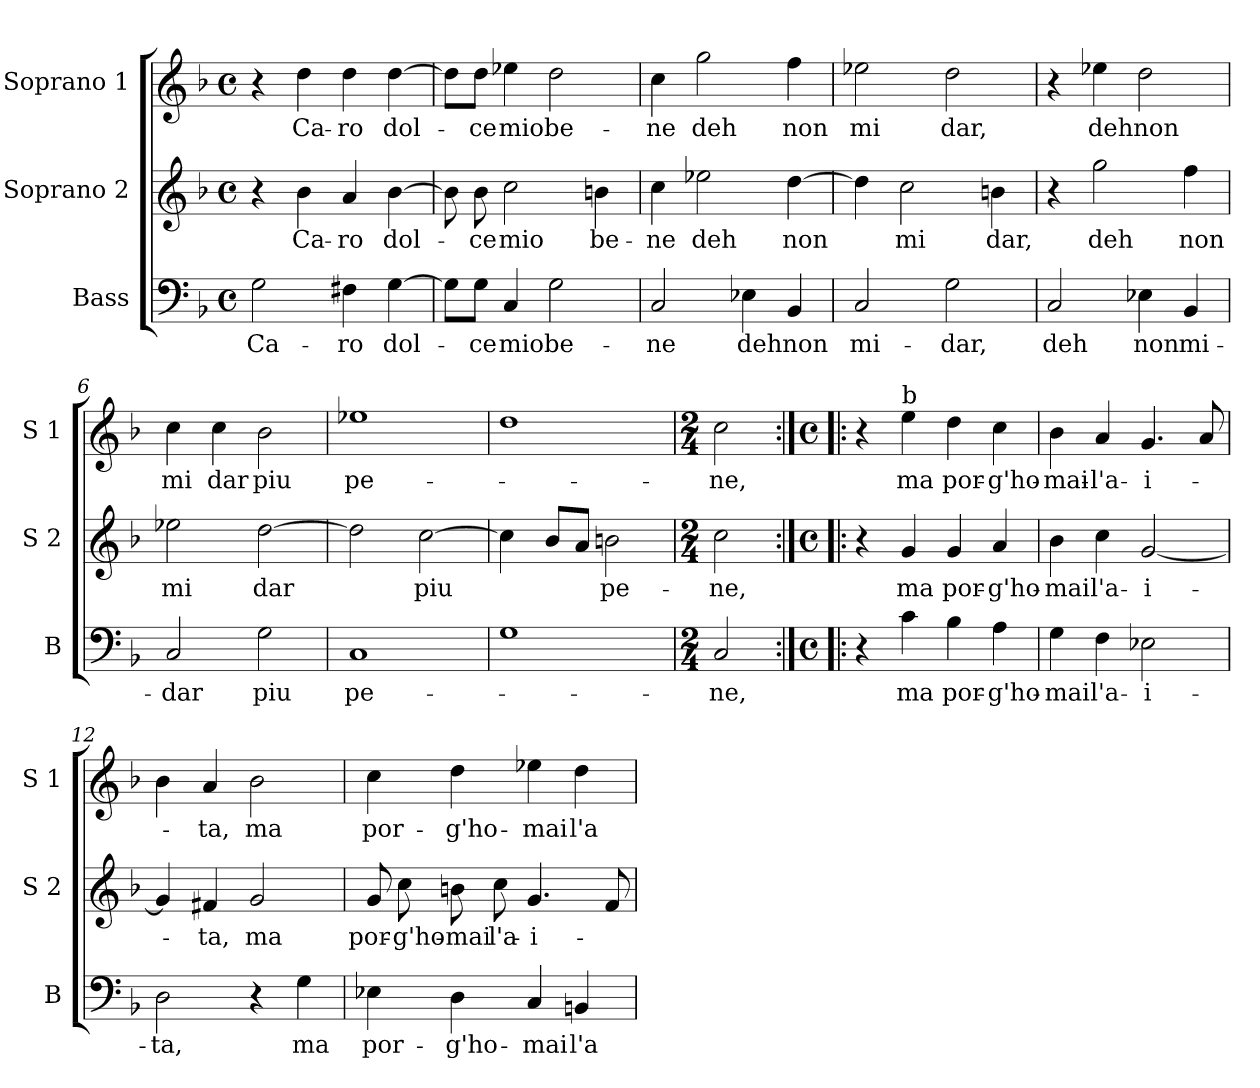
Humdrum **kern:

**kern	**text	**kern	**text	**kern	**text
*part3	*part3	*part2	*part2	*part1	*part1
*staff3	*staff3	*staff2	*staff2	*staff1	*staff1
*I"Bass	*	*I"Soprano 2	*	*I"Soprano 1	*
*I'B	*	*I'S 2	*	*I'S 1	*
*clefF4	*	*clefG2	*	*clefG2	*
*k[b-]	*	*k[b-]	*	*k[b-]	*
*F:	*	*F:	*	*F:	*
*M4/4	*	*M4/4	*	*M4/4	*
*met(c)	*	*met(c)	*	*met(c)	*
=1	=1	=1	=1	=1	=1
!	!LO:LY:b	!	!	!	!
2G\	Ca-	4r	.	4r	.
!	!	!	!LO:LY:b	!	!LO:LY:b
.	.	4b-\	Ca-	4dd\	Ca-
!	!LO:LY:b	!	!LO:LY:b	!	!LO:LY:b
4F#X\	-ro	4a/	-ro	4dd\	-ro
!	!LO:LY:b	!	!LO:LY:b	!	!LO:LY:b
[4G\	dol-	[4b-\	dol-	[4dd\	dol-
=2	=2	=2	=2	=2	=2
8G\L]	.	8b-\]	.	8dd\L]	.
!	!LO:LY:b	!	!LO:LY:b	!	!LO:LY:b
8G\J	-ce	8b-\	-ce	8dd\J	-ce
!	!LO:LY:b	!	!LO:LY:b	!	!LO:LY:b
4C/	mio	2cc\	mio	4ee-X\	mio
!	!LO:LY:b	!	!	!	!LO:LY:b
2G\	be-	.	.	2dd\	be-
!	!	!	!LO:LY:b	!	!
.	.	4bn\	be-	.	.
=3	=3	=3	=3	=3	=3
!	!LO:LY:b	!	!LO:LY:b	!	!LO:LY:b
2C/	-ne	4cc\	-ne	4cc\	-ne
!	!	!	!LO:LY:b	!	!LO:LY:b
.	.	2ee-X\	deh	2gg\	deh
!	!LO:LY:b	!	!	!	!
4E-X\	deh	.	.	.	.
!	!LO:LY:b	!	!LO:LY:b	!	!LO:LY:b
4BB-/	non	[4dd\	non	4ff\	non
=4	=4	=4	=4	=4	=4
!	!LO:LY:b	!	!	!	!LO:LY:b
2C/	mi-	4dd\]	.	2ee-X\	mi
!	!	!	!LO:LY:b	!	!
.	.	2cc\	mi	.	.
!	!LO:LY:b	!	!	!	!LO:LY:b
2G\	-dar,	.	.	2dd\	dar,
!	!	!	!LO:LY:b	!	!
.	.	4bn\	dar,	.	.
=5	=5	=5	=5	=5	=5
!	!LO:LY:b	!	!	!	!
2C/	deh	4r	.	4r	.
!	!	!	!LO:LY:b	!	!LO:LY:b
.	.	2gg\	deh	4ee-X\	deh
!	!LO:LY:b	!	!	!	!LO:LY:b
4E-X\	non	.	.	2dd\	non
!	!LO:LY:b	!	!LO:LY:b	!	!
4BB-/	mi-	4ff\	non	.	.
!!LO:LB:g=z
=6	=6	=6	=6	=6	=6
!	!LO:LY:b	!	!LO:LY:b	!	!LO:LY:b
2C/	-dar	2ee-X\	mi	4cc\	mi
!	!	!	!	!	!LO:LY:b
.	.	.	.	4cc\	dar
!	!LO:LY:b	!	!LO:LY:b	!	!LO:LY:b
2G\	piu	[2dd\	dar	2b-\	piu
=7	=7	=7	=7	=7	=7
!	!LO:LY:b	!	!	!	!LO:LY:b
1C	pe-	2dd\]	.	1ee-X	pe-
!	!	!	!LO:LY:b	!	!
.	.	[2cc\	piu	.	.
=8	=8	=8	=8	=8	=8
1G	.	4cc\]	.	1dd	.
.	.	8b-/L	.	.	.
.	.	8a/J	.	.	.
!	!	!	!LO:LY:b	!	!
.	.	2bn\	pe-	.	.
=9	=9	=9	=9	=9	=9
*M2/4	*	*M2/4	*	*M2/4	*
!	!LO:LY:b	!	!LO:LY:b	!	!LO:LY:b
2C/	-ne,	2cc\	-ne,	2cc\	-ne,
=10:|!|:	=10:|!|:	=10:|!|:	=10:|!|:	=10:|!|:	=10:|!|:
*M4/4	*	*M4/4	*	*M4/4	*
*met(c)	*	*met(c)	*	*met(c)	*
4r	.	4r	.	4r	.
!	!	!	!	!LO:TX:a:t=b	!
!	!LO:LY:b	!	!LO:LY:b	!	!LO:LY:b
4c\	ma	4g/	ma	4ee\	ma
!	!LO:LY:b	!	!LO:LY:b	!	!LO:LY:b
4B-\	por-	4g/	por-	4dd\	por-
!	!LO:LY:b	!	!LO:LY:b	!	!LO:LY:b
4A\	-g'ho-	4a/	-g'ho-	4cc\	-g'ho-
!!LO:LB:g=z
=11	=11	=11	=11	=11	=11
!	!LO:LY:b	!	!LO:LY:b	!	!LO:LY:b
4G\	-mai	4b-\	-mai	4b-\	-mai-
!	!LO:LY:b	!	!LO:LY:b	!	!LO:LY:b
4F\	l'a-	4cc\	l'a-	4a/	-l'a-
!	!LO:LY:b	!	!LO:LY:b	!	!LO:LY:b
2E-X\	-i-	[2g/	-i-	4.g/	-i-
.	.	.	.	8a/	.
=12	=12	=12	=12	=12	=12
!	!LO:LY:b	!	!	!	!
2D\	-ta,	4g/]	.	4b-\	.
!	!	!	!LO:LY:b	!	!LO:LY:b
.	.	4f#X/	-ta,	4a/	-ta,
!	!	!	!LO:LY:b	!	!LO:LY:b
4r	.	2g/	ma	2b-\	ma
!	!LO:LY:b	!	!	!	!
4G\	ma	.	.	.	.
=13	=13	=13	=13	=13	=13
!	!LO:LY:b	!	!LO:LY:b	!	!LO:LY:b
4E-X\	por-	8g/	por-	4cc\	por-
!	!	!	!LO:LY:b	!	!
.	.	8cc\	-g'ho-	.	.
!	!LO:LY:b	!	!LO:LY:b	!	!LO:LY:b
4D\	-g'ho-	8bn\	-mai	4dd\	-g'ho-
!	!	!	!LO:LY:b	!	!
.	.	8cc\	l'a-	.	.
!	!LO:LY:b	!	!LO:LY:b	!	!LO:LY:b
4C/	-mai	4.g/	-i-	4ee-X\	-mai
!	!LO:LY:b	!	!	!	!LO:LY:b
4BBn/	l'a-	.	.	4dd\	l'a-
.	.	8f/	.	.	.
=	=	=	=	=	=
*-	*-	*-	*-	*-	*-
